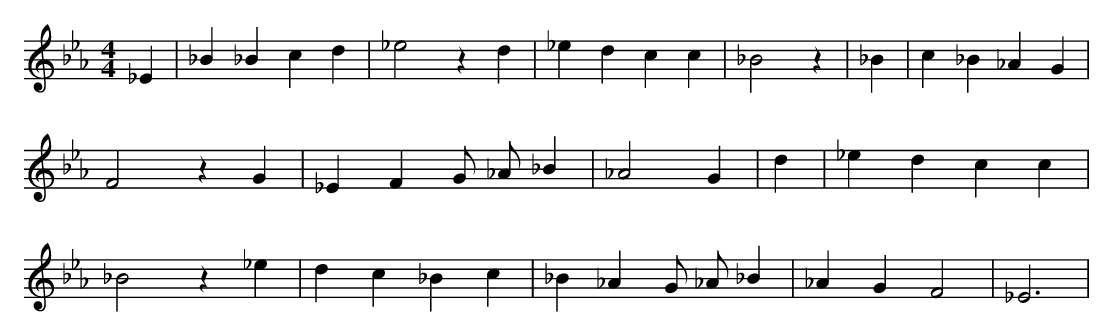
X:1
M:4/4
L:1/8
K:Eb
_E2 | _B2 _B2 c2 d2 | _e4 z2 d2 | _e2 d2 c2 c2 | _B4 z2 | _B2 | c2 _B2 _A2 G2 | F4 z2 G2 | _E2 F2 G _A _B2 | _A4 G2 | d2 | _e2 d2 c2 c2 | _B4 z2 _e2 | d2 c2 _B2 c2 | _B2 _A2 G _A _B2 | _A2 G2 F4 | _E6 |
